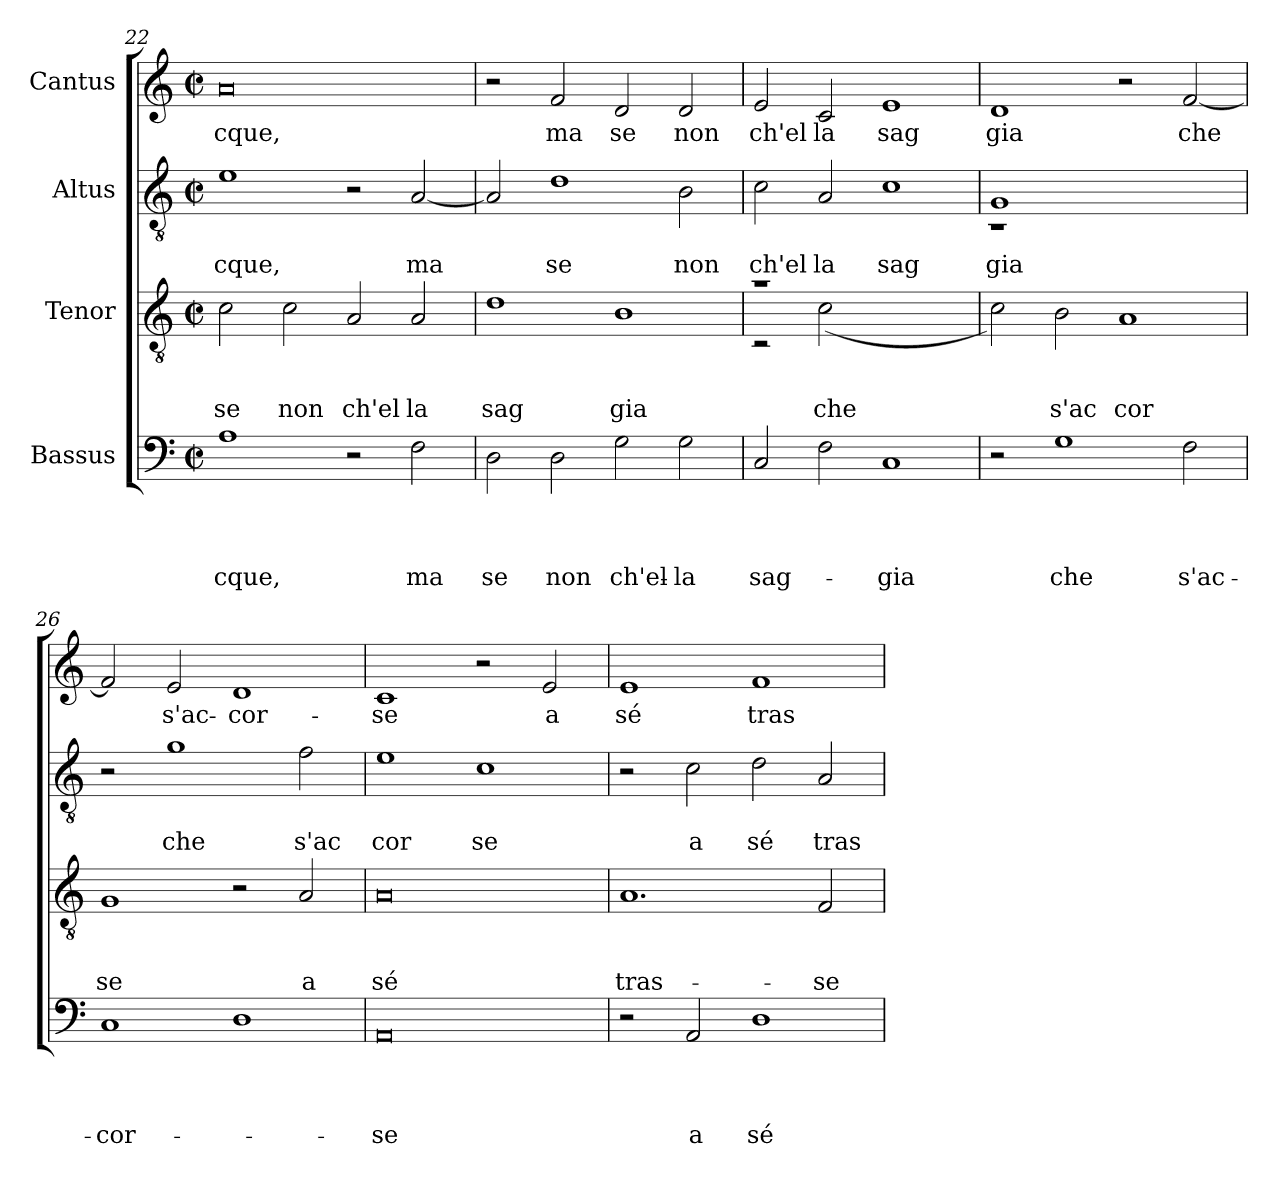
**kern	**text	**text	**text	**text	**kern	**text	**text	**text	**kern	**text	**text	**kern	**text
*part4	*part4	*part4	*part4	*part4	*part3	*part3	*part3	*part3	*part2	*part2	*part2	*part1	*part1
*staff4	*staff4	*staff4	*staff4	*staff4	*staff3	*staff3	*staff3	*staff3	*staff2	*staff2	*staff2	*staff1	*staff1
*I"Bassus	*	*	*	*	*I"Tenor	*	*	*	*I"Altus	*	*	*I"Cantus	*
*clefF4	*	*	*	*	*clefGv2	*	*	*	*clefGv2	*	*	*clefG2	*
*k[]	*	*	*	*	*k[]	*	*	*	*k[]	*	*	*k[]	*
*C:	*	*	*	*	*C:	*	*	*	*C:	*	*	*C:	*
*M2/2	*	*	*	*	*M2/2	*	*	*	*M2/2	*	*	*M2/2	*
*met(c|)	*	*	*	*	*met(c|)	*	*	*	*met(c|)	*	*	*met(c|)	*
=22	=22	=22	=22	=22	=22	=22	=22	=22	=22	=22	=22	=22	=22
!	!	!	!	!LO:LY:b	!	!	!	!LO:LY:b	!	!	!LO:LY:b	!	!LO:LY:b
1A	.	.	.	-cque,	2c\	.	.	se	1e	.	cque,	0a	cque,
!	!	!	!	!	!	!	!	!LO:LY:b	!	!	!	!	!
.	.	.	.	.	2c\	.	.	non	.	.	.	.	.
!	!	!	!	!	!	!	!	!LO:LY:b	!	!	!	!	!
2r	.	.	.	.	2A/	.	.	ch'el	2r	.	.	.	.
!	!	!	!	!LO:LY:b	!	!	!	!LO:LY:b	!	!	!LO:LY:b	!	!
2F\	.	.	.	ma	2A/	.	.	la	[<2A/	.	ma	.	.
=23	=23	=23	=23	=23	=23	=23	=23	=23	=23	=23	=23	=23	=23
!	!	!	!	!LO:LY:b	!	!	!	!LO:LY:b	!	!	!	!	!
2D\	.	.	.	se	1d	.	.	sag	2A/]	.	.	2r	.
!	!	!	!	!LO:LY:b	!	!	!	!	!	!	!LO:LY:b	!	!LO:LY:b
2D\	.	.	.	non	.	.	.	.	1d	.	se	2f/	ma
!	!	!	!	!LO:LY:b	!	!	!	!LO:LY:b	!	!	!	!	!LO:LY:b
2G\	.	.	.	ch'el-	1B	.	.	gia	.	.	.	2d/	se
!	!	!	!	!LO:LY:b	!	!	!	!	!	!	!LO:LY:b	!	!LO:LY:b
2G\	.	.	.	-la	.	.	.	.	2B\	.	non	2d/	non
=24	=24	=24	=24	=24	=24	=24	=24	=24	=24	=24	=24	=24	=24
!	!	!	!	!LO:LY:b	!	!	!	!	!	!	!LO:LY:b	!	!LO:LY:b
*	*	*	*	*	*^	*	*	*	*	*	*	*	*
2C/	.	.	.	sag-	1ra	2rC	.	.	.	2c\	.	ch'el	2e/	ch'el
!	!	!	!	!	!	!	!	!	!LO:LY:b	!	!	!LO:LY:b	!	!LO:LY:b
2F\	.	.	.	.	.	(>2c\	.	.	che	2A/	.	la	2c/	la
!	!	!	!	!LO:LY:b	!	!	!	!	!	!	!	!LO:LY:b	!	!LO:LY:b
1C	.	.	.	-gia	1ryy	1ryy	.	.	.	1c	.	sag	1e	sag
=25	=25	=25	=25	=25	=25	=25	=25	=25	=25	=25	=25	=25	=25	=25
*	*	*	*	*	*	*	*	*	*	*^	*	*	*	*
!	!	!	!	!	!	!	!	!	!	!	!LO:N:vis=1	!	!LO:LY:b	!	!LO:LY:b
*	*	*	*	*	*v	*v	*	*	*	*	*	*	*	*	*
2r	.	.	.	.	2c\)	.	.	.	1G	0rC	.	gia	1d	gia
!	!	!	!	!LO:LY:b	!	!	!	!LO:LY:b	!	!	!	!	!	!
1G	.	.	.	che	2B\	.	.	s'ac	.	.	.	.	.	.
!	!	!	!	!	!	!	!	!LO:LY:b	!	!	!	!	!	!
.	.	.	.	.	1A	.	.	cor	1ryy	.	.	.	2r	.
!	!	!	!	!LO:LY:b	!	!	!	!	!	!	!	!	!	!LO:LY:b
2F\	.	.	.	s'ac-	.	.	.	.	.	.	.	.	[<2f/	che
*	*	*	*	*	*	*	*	*	*v	*v	*	*	*	*
!!LO:LB:g=z
=26	=26	=26	=26	=26	=26	=26	=26	=26	=26	=26	=26	=26	=26
!	!	!	!	!LO:LY:b	!	!	!	!LO:LY:b	!	!	!	!	!
1C	.	.	.	-cor-	1G	.	.	se	2r	.	.	2f/]	.
!	!	!	!	!	!	!	!	!	!	!	!LO:LY:b	!	!LO:LY:b
.	.	.	.	.	.	.	.	.	1g	.	che	2e/	s'ac-
!	!	!	!	!	!	!	!	!	!	!	!	!	!LO:LY:b
1D	.	.	.	.	2r	.	.	.	.	.	.	1d	-cor-
!	!	!	!	!	!	!	!	!LO:LY:b	!	!	!LO:LY:b	!	!
.	.	.	.	.	2A/	.	.	a	2f\	.	s'ac	.	.
=27	=27	=27	=27	=27	=27	=27	=27	=27	=27	=27	=27	=27	=27
!	!	!	!	!LO:LY:b	!	!	!	!LO:LY:b	!	!	!LO:LY:b	!	!LO:LY:b
0AA	.	.	.	-se	0A	.	.	sé	1e	.	cor	1c	-se
!	!	!	!	!	!	!	!	!	!	!	!LO:LY:b	!	!
.	.	.	.	.	.	.	.	.	1c	.	se	2r	.
!	!	!	!	!	!	!	!	!	!	!	!	!	!LO:LY:b
.	.	.	.	.	.	.	.	.	.	.	.	2e/	a
=28	=28	=28	=28	=28	=28	=28	=28	=28	=28	=28	=28	=28	=28
!	!	!	!	!	!	!	!	!LO:LY:b	!	!	!	!	!LO:LY:b
2r	.	.	.	.	1.A	.	.	tras-	2r	.	.	1e	sé
!	!	!	!	!LO:LY:b	!	!	!	!	!	!	!LO:LY:b	!	!
2AA/	.	.	.	a	.	.	.	.	2c\	.	a	.	.
!	!	!	!	!LO:LY:b	!	!	!	!	!	!	!LO:LY:b	!	!LO:LY:b
1D	.	.	.	sé	.	.	.	.	2d\	.	sé	1f	tras-
!	!	!	!	!	!	!	!	!LO:LY:b	!	!	!LO:LY:b	!	!
.	.	.	.	.	2F/	.	.	-se	2A/	.	tras	.	.
=	=	=	=	=	=	=	=	=	=	=	=	=	=
*-	*-	*-	*-	*-	*-	*-	*-	*-	*-	*-	*-	*-	*-
